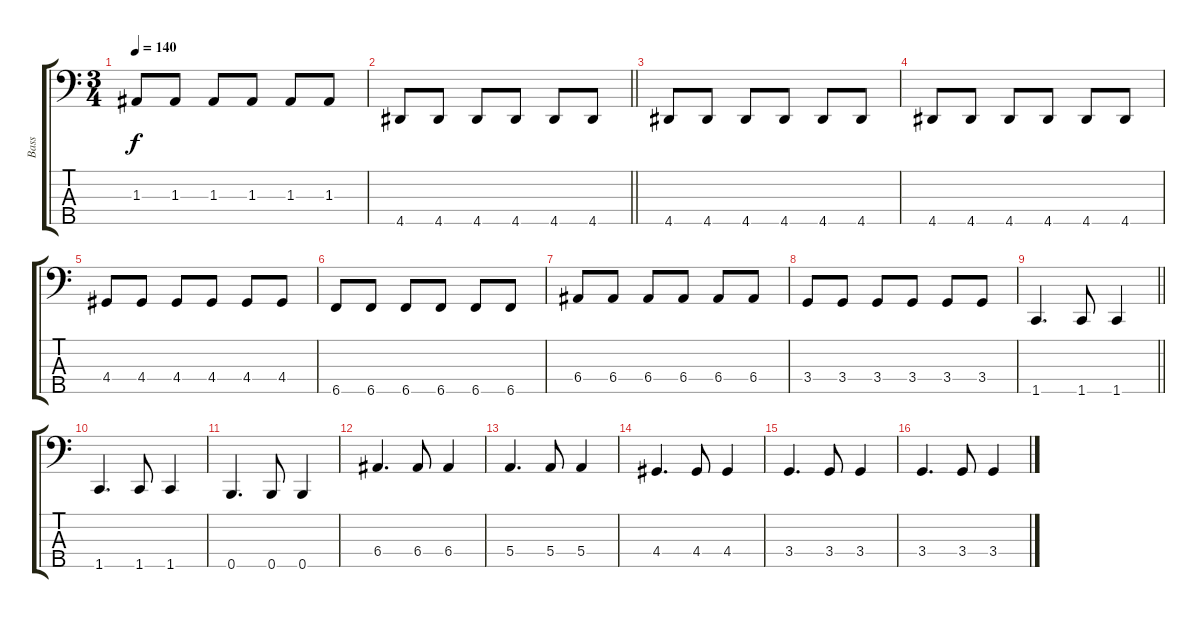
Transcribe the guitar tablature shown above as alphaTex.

\track ("Bass" "Bass") {instrument electricbassfinger}
\staff {score tabs}
\tuning (G2 D2 A1 E1 B0) {hide}
\ts (3 4)
\tempo 140
\clef f4
\ks c
1.3.8{dy f} 1.3.8 1.3.8 1.3.8 1.3.8 1.3.8 |
\barLineRight lightlight
4.5.8 4.5.8 4.5.8 4.5.8 4.5.8 4.5.8 |
4.5.8 4.5.8 4.5.8 4.5.8 4.5.8 4.5.8 |
4.5.8 4.5.8 4.5.8 4.5.8 4.5.8 4.5.8 |
4.4.8 4.4.8 4.4.8 4.4.8 4.4.8 4.4.8 |
6.5.8 6.5.8 6.5.8 6.5.8 6.5.8 6.5.8 |
6.4.8 6.4.8 6.4.8 6.4.8 6.4.8 6.4.8 |
3.4.8 3.4.8 3.4.8 3.4.8 3.4.8 3.4.8 |
\barLineRight lightlight
1.5.4{d} 1.5.8 1.5.4 |
1.5.4{d} 1.5.8 1.5.4 |
0.5.4{d} 0.5.8 0.5.4 |
6.4.4{d} 6.4.8 6.4.4 |
5.4.4{d} 5.4.8 5.4.4 |
4.4.4{d} 4.4.8 4.4.4 |
3.4.4{d} 3.4.8 3.4.4 |
3.4.4{d} 3.4.8 3.4.4
